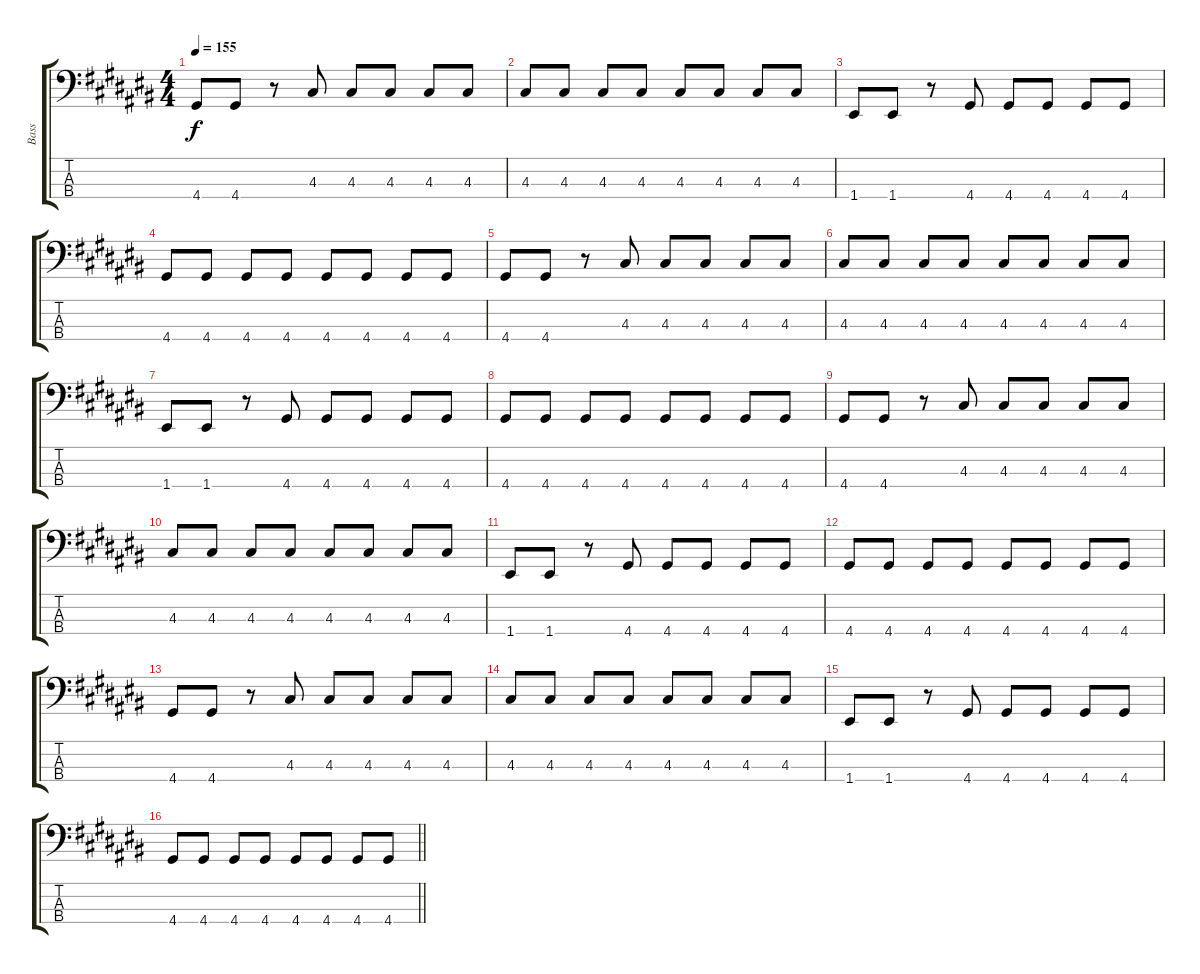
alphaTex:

\track ("Bass" "Bass") {instrument electricbasspick}
\staff {score tabs}
\tuning (G2 D2 A1 E1) {hide}
\ts (4 4)
\tempo 155
\clef f4
\ks c#
4.4.8{dy f} 4.4.8 r.8 4.3.8 4.3.8 4.3.8 4.3.8 4.3.8 |
4.3.8 4.3.8 4.3.8 4.3.8 4.3.8 4.3.8 4.3.8 4.3.8 |
1.4.8 1.4.8 r.8 4.4.8 4.4.8 4.4.8 4.4.8 4.4.8 |
4.4.8 4.4.8 4.4.8 4.4.8 4.4.8 4.4.8 4.4.8 4.4.8 |
4.4.8 4.4.8 r.8 4.3.8 4.3.8 4.3.8 4.3.8 4.3.8 |
4.3.8 4.3.8 4.3.8 4.3.8 4.3.8 4.3.8 4.3.8 4.3.8 |
1.4.8 1.4.8 r.8 4.4.8 4.4.8 4.4.8 4.4.8 4.4.8 |
4.4.8 4.4.8 4.4.8 4.4.8 4.4.8 4.4.8 4.4.8 4.4.8 |
4.4.8 4.4.8 r.8 4.3.8 4.3.8 4.3.8 4.3.8 4.3.8 |
4.3.8 4.3.8 4.3.8 4.3.8 4.3.8 4.3.8 4.3.8 4.3.8 |
1.4.8 1.4.8 r.8 4.4.8 4.4.8 4.4.8 4.4.8 4.4.8 |
4.4.8 4.4.8 4.4.8 4.4.8 4.4.8 4.4.8 4.4.8 4.4.8 |
4.4.8 4.4.8 r.8 4.3.8 4.3.8 4.3.8 4.3.8 4.3.8 |
4.3.8 4.3.8 4.3.8 4.3.8 4.3.8 4.3.8 4.3.8 4.3.8 |
1.4.8 1.4.8 r.8 4.4.8 4.4.8 4.4.8 4.4.8 4.4.8 |
\barLineRight lightlight
4.4.8 4.4.8 4.4.8 4.4.8 4.4.8 4.4.8 4.4.8 4.4.8
